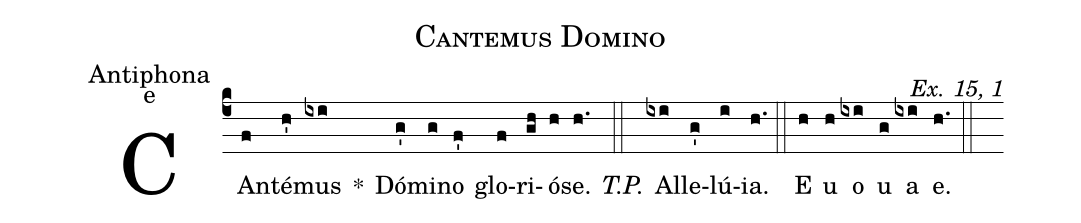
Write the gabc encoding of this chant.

name:Cantemus Domino;
office-part:Antiphona;
mode:e;
commentary:Ex. 15, 1;
%%
(c4)
CAn(f)té(h')mus(ixi) *()
Dó(g')mi(g)no(f') glo(f)ri(gh)ó(h)se.(h.) <i>T.P.</i>(::)
Al(ixi)le(g')lú(i)ia.(h.) (::)
E(h) u(h) o(ixi) u(g) a(ixi) e.(h.) (::)
